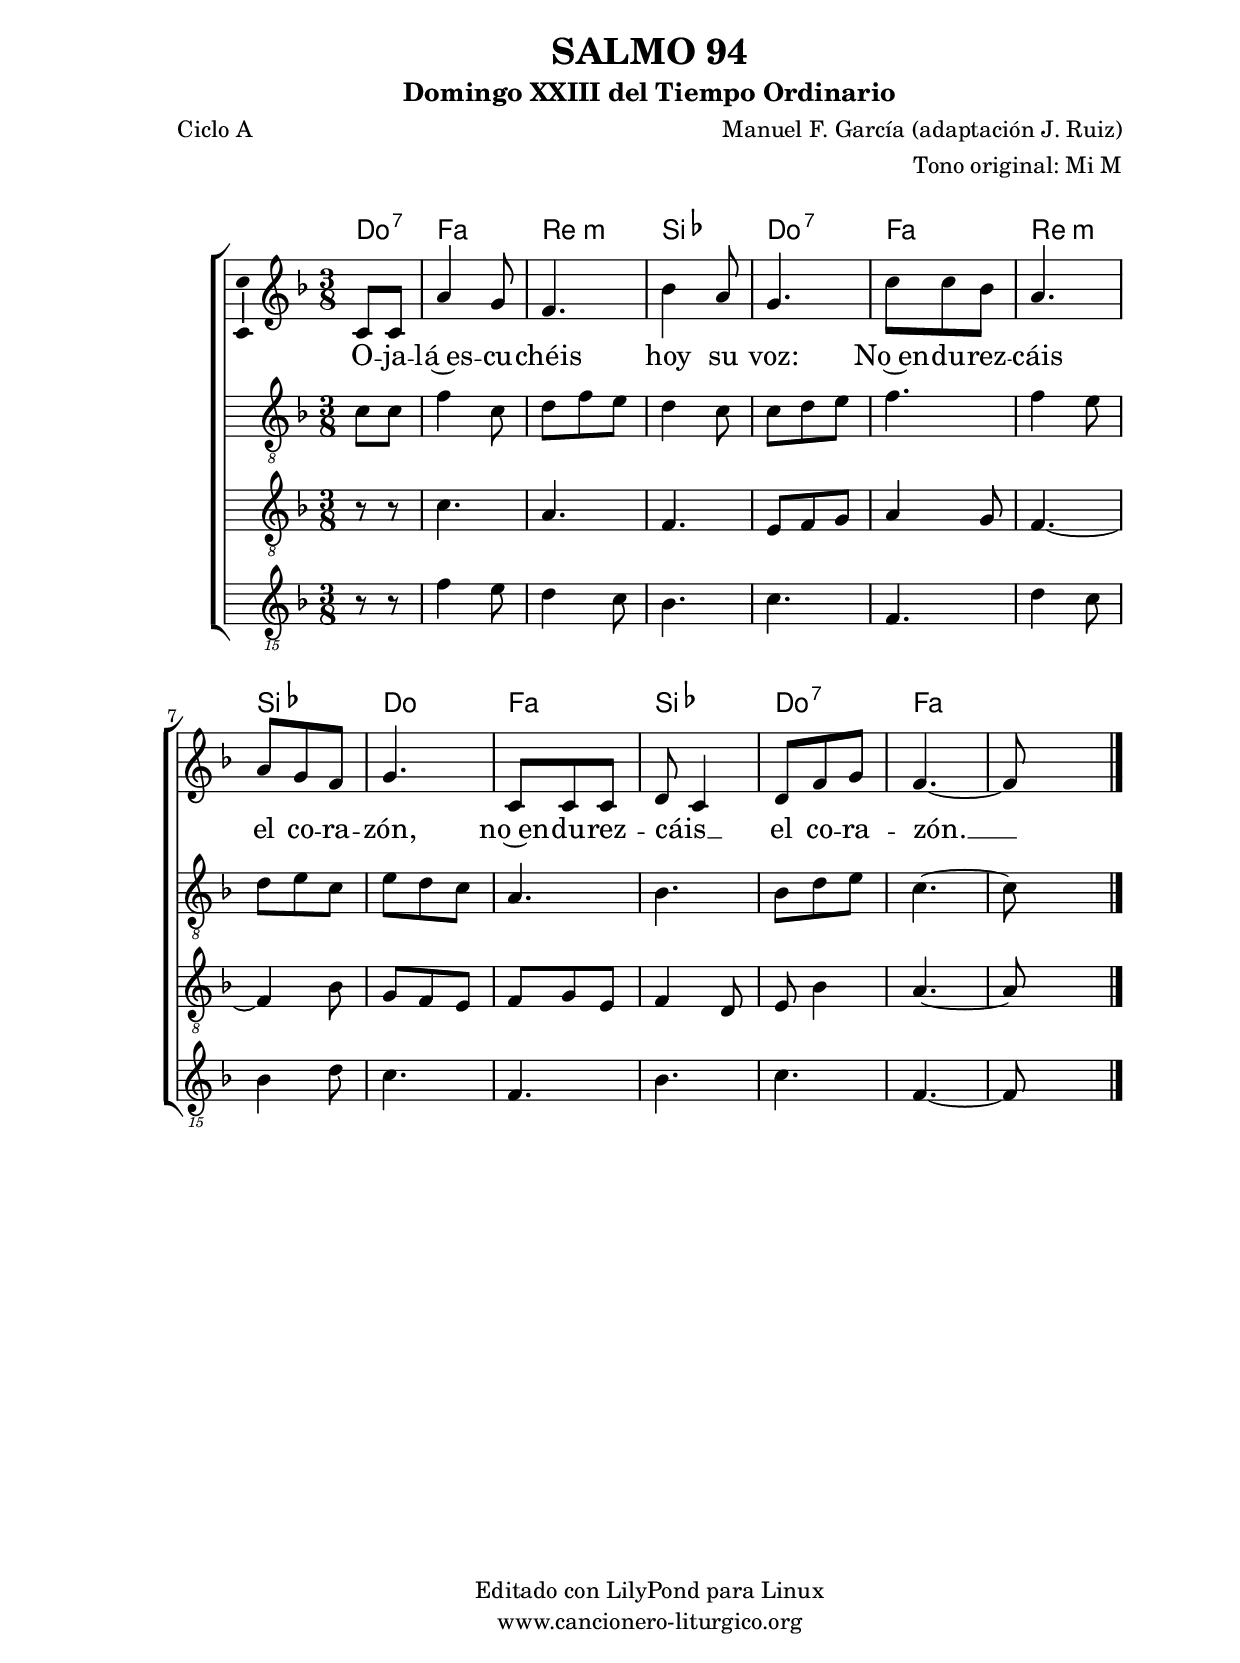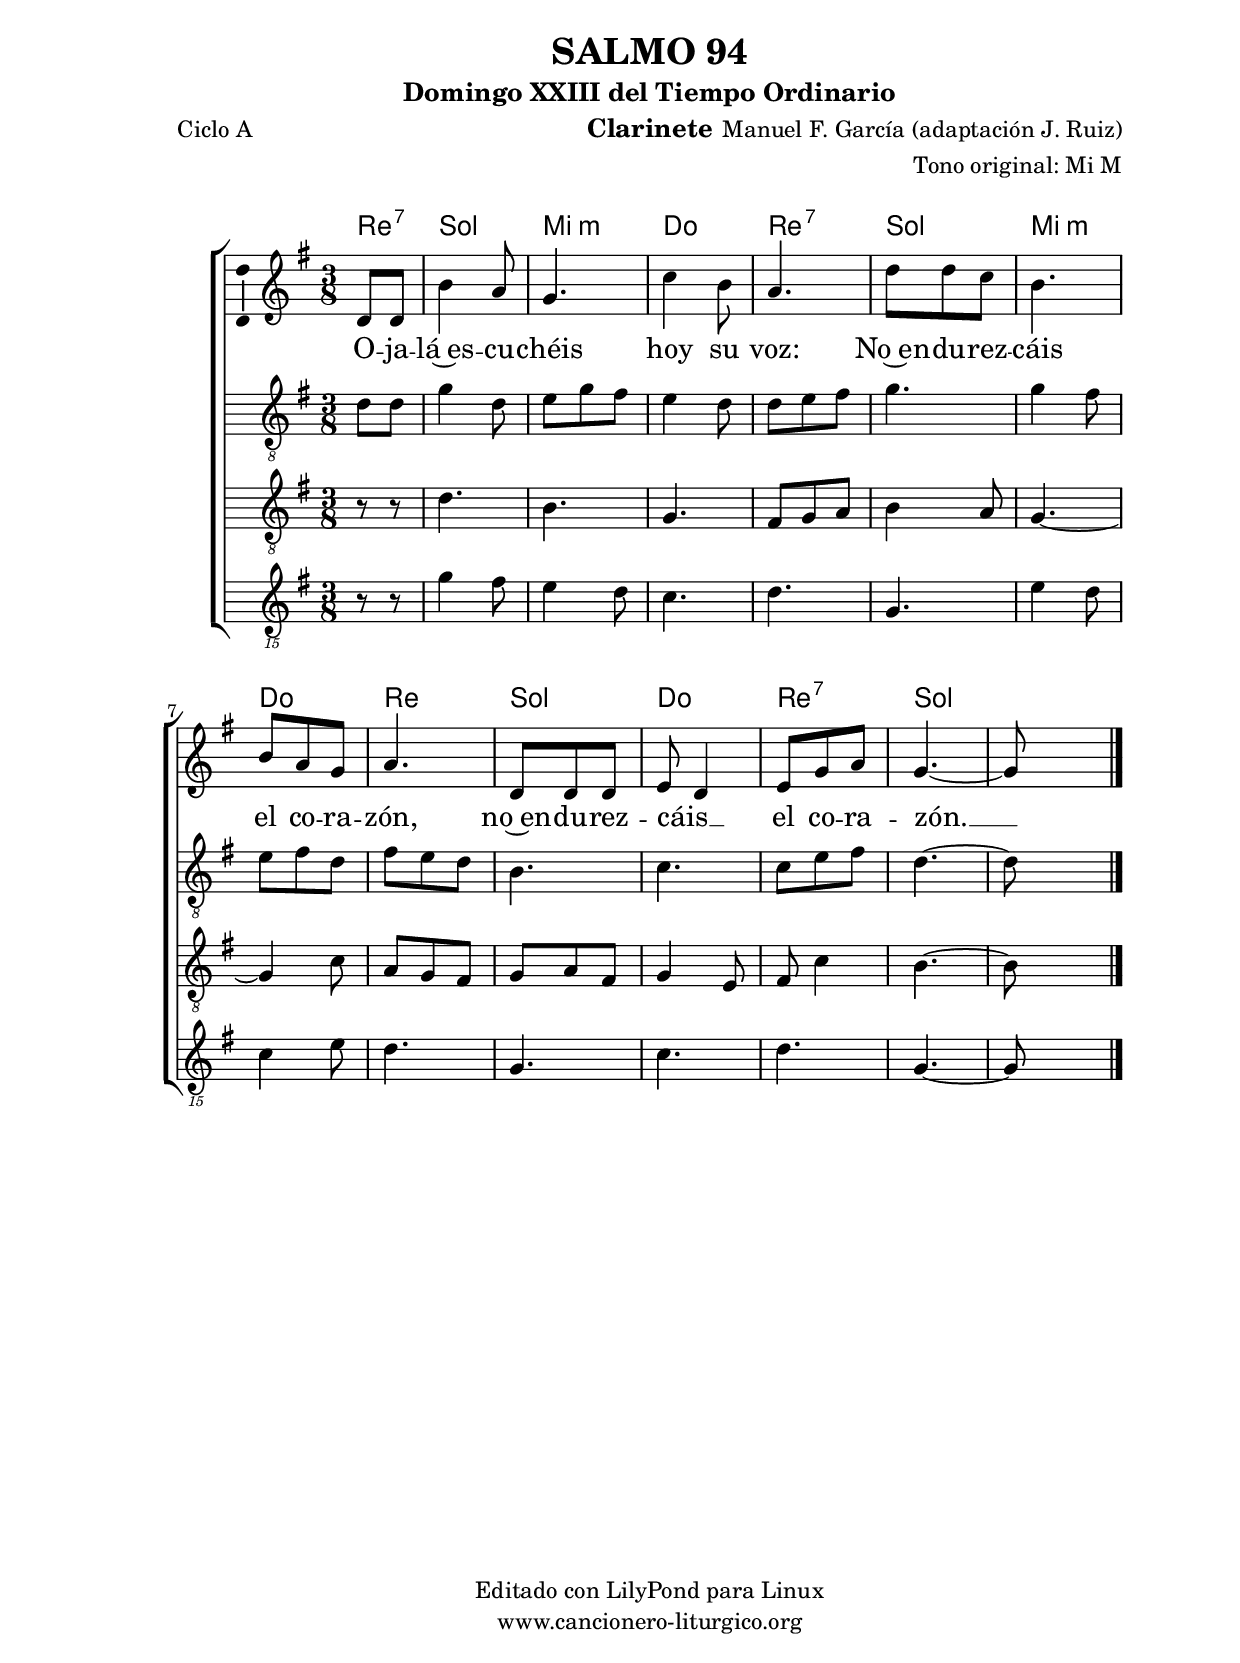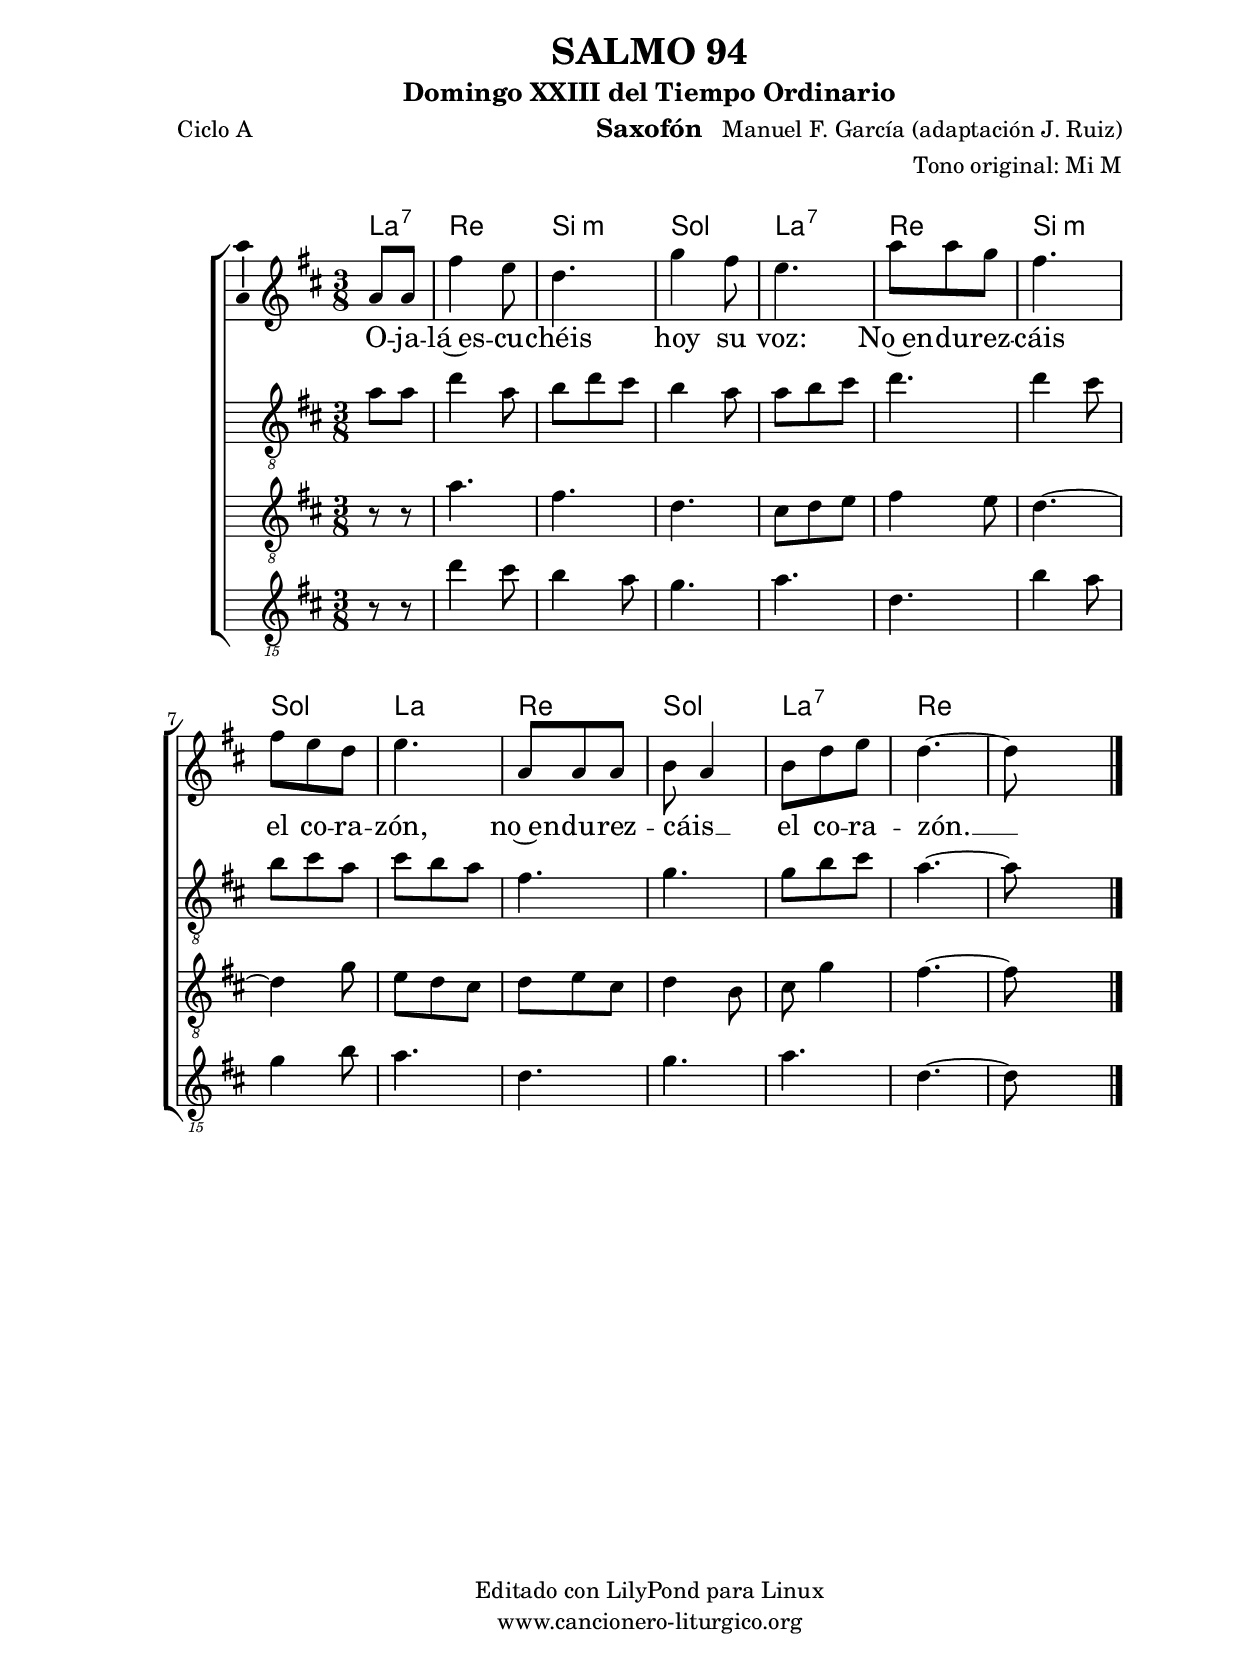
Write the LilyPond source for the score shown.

%
%para convertir .midi en .wav:
%timidity filename.midi -Ow -o finename.wav
%
%
%Para convertir de .wav a .mp3:
%lame -h -m j filename.wav
%
%
%para escuchar el midi:
%timidity nombrefichero.midi
%


%versión de lilypond para la que se ha escrito esta partitura:
\version "2.16.0"

	%Tamaño papel
	#(set-default-paper-size "a4")
	%Tamaño partitura
	#(set-global-staff-size 20)
	%No responde al pulsar sobre una nota
	#(ly:set-option 'point-and-click #f)

%parámetros del encabezamiento:
\header {
	title = "SALMO 94"
	subtitle = "Domingo XXIII del Tiempo Ordinario"
	composer = "Manuel F. García (adaptación J. Ruiz)"
	poet = "Ciclo A"
	meter = ""
	arranger = "Tono original: Mi M"
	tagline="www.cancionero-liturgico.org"
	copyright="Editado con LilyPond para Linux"
	}

%parámetros asociados al papel:
\paper  {
	oddHeaderMarkup = \markup {\fill-line { \on-the-fly #not-first-page \fromproperty #'header:title \on-the-fly #not-first-page \fromproperty #'header:composer }}
	evenHeaderMarkup = \markup {\fill-line { \fromproperty #'header:composer \fromproperty #'header:title }}
	#(set-paper-size "a4")
	print-page-number = ##f
	first-page-number = 1
	print-first-page-number = ##f
%	head-separation = 3.0 \cm
	top-margin = 2.0 \cm
	bottom-margin = 0.5\cm
%%%	bottom-margin = -1.0\cm
	left-margin = 3.0 \cm
	line-width = 16.0 \cm 
	indent = 8\mm
	interscoreline = 2.\mm
	between-system-space = 15\mm
%	para que las partituras no llenen la hoja:
	ragged-bottom = ##t
%	idem para la última hoja:
	ragged-last-bottom = ##f
%	para que las partituras llenen el ancho del papel:
	ragged-last = ##f
	after-title-space = 2.5 \cm
%page-count=1
%system-count=8

	%Flexible Vertical Spacing
%	markup-markup-spacing =
%	#'((basic-distance . 15) (minimum-distance . 15) (padding . 3))
	markup-system-spacing =
	#'((basic-distance . 15) (minimum-distance . 15) (padding . 3))
	system-system-spacing =
	#'((basic-distance . 15) (minimum-distance . 15) (padding . 3))
	score-system-spacing =
	#'((basic-distance . 15) (minimum-distance . 15) (padding . 5))
%	top-system-spacing = % header
%	#'((basic-distance . 8) (minimum-distance . 0) (padding . 3))
%	top-markup-spacing =
%	#'((basic-distance . 20) (minimum-distance . 20) (padding . 3))
	last-bottom-spacing = % footer
	#'((basic-distance . 5) (minimum-distance . 5) (padding . 3))
%	score-markup-spacing =
%	#'((basic-distance . 16) (minimum-distance . 13) (padding . 3))

	}


%parámetros que afectan a toda la partitura:
global =  {
	%clave de sol (G):
	\clef G
	%armadura:
	\transpose e f
	\key e \major
	\tempo 4=90
	\set Score.tempoHideNote = ##t
	}


acordes = {
	\italianChords
	\chordmode {
	\transpose e f
{
b4:7
e4. cis:m a b:7 e cis:m a b e a b:7 e s
	}
	}
}


melodia = 
	\transpose e f
{
	\relative c'{
	\time 3/8

\partial 4
b8 b
gis'4 fis8
e4.
a4 gis8
fis4.
b8 b a
gis4.
gis8 fis e
fis4.
b,8 b b
cis8 b4
cis8 e fis
e4.~
e8 s4

	\bar "|."
	}
	}

melodiados = 
	\transpose e f
{
	\relative c'{
	\time 3/8

\clef "G_8"
b8 b
e4 b8
cis8 e dis
cis4 b8
b8 cis dis
e4.
e4 dis8
cis8 dis b
dis8 cis b
gis4.
a4.
a8 cis dis
b4.~
b8 s4

	\bar "|."
	}
	}

melodiatres = 
	\transpose e f
{
	\relative c'{
	\time 3/8
%\clef F
\clef "G_8"
r8 r
b4.
gis4.
e4.
dis8 e fis
gis4 fis8
e4.~
e4 a8 fis8 e dis
e8 fis dis
e4 cis8
dis8 a'4 gis4.~
gis8 s4

	\bar "|."
	}
	}

melodiacuatro = 
	\transpose e f
{
	\relative c{
	\time 3/8
%\clef F
\clef "G_15"
r8 r
e4 dis8
cis4 b8
a4.
b4.
e,4.
cis'4 b8
a4 cis8
b4.
e,4.
a4.
b4.
e,4.~
e8 s4

	\bar "|."
	}
	}

texto = \lyricmode {
O -- ja -- lá~es -- cu -- chéis hoy su voz: No~en -- du -- rez -- cáis el co -- ra -- zón, no~en -- du -- rez -- cáis __ _ el co -- ra -- zón. __
	}


acordesStaff = \context ChordNames = acordesStaff <<
	\set chordChanges = ##t
	\acordes
	>>


vozStaff = \context Voice = vozStaff
\with {\consists "Ambitus_engraver"}
<<
%	\set Staff.instrumentName = ""
%	\set Staff.shortInstrumentName = ""
%	\set Staff.midiInstrument = #"clarinet"
%	\set Staff.midiInstrument = #"cello"
%	\set Staff.midiInstrument = #"flute"
	\set Staff.midiInstrument = #"electric guitar (jazz)"
%	\set Staff.midiInstrument = #"english horn"
%	\set Staff.midiInstrument = #"violin"
%	\set Staff.midiInstrument = #"glockenspiel"
	\set Staff.midiMinimumVolume = #0.7
	\set Staff.midiMaximumVolume = #0.9
	\global
	\melodia
	>>

vozdosStaff = \context Voice = vozdosStaff
<<
%	\set Staff.instrumentName = "Clarinete 1"
%	\set Staff.shortInstrumentName = "C"
	\override Staff.StaffSymbol #'staff-space = #(magstep -0.35)
	\set Staff.midiInstrument = #"english horn"
	\set Staff.midiMinimumVolume = #0.4
	\set Staff.midiMaximumVolume = #0.5
	\global
	\melodiados
	>>

voztresStaff = \context Voice = voztresStaff
<<
%	\set Staff.instrumentName = "Saxofón"
%	\set Staff.shortInstrumentName = "S"
	\override Staff.StaffSymbol #'staff-space = #(magstep -0.35)
	\set Staff.midiInstrument = #"violin"
	\set Staff.midiMinimumVolume = #0.4
	\set Staff.midiMaximumVolume = #0.5
	\global
	\melodiatres
	>>

vozcuatroStaff = \context Voice = vozcuatroStaff
<<
%	\set Staff.instrumentName = "Saxofón"
%	\set Staff.shortInstrumentName = "S"
	\override Staff.StaffSymbol #'staff-space = #(magstep -0.35)
	\set Staff.midiInstrument = #"violin"
	\set Staff.midiMinimumVolume = #0.4
	\set Staff.midiMaximumVolume = #0.5
	\global
	\melodiacuatro
	>>


textoStaff = \context Lyrics = textoStaff <<
	\lyricsto vozStaff \texto
	>>

\book {
	\score {
		\context ChoirStaff {
%			\override StaffGroup.SystemStartBracket #'collapse-height = #1
%			\override Score.SystemStartBar #'collapse-height = #1
			<<
			\acordesStaff
			\vozStaff
			\textoStaff
			\vozdosStaff
			\voztresStaff
			\vozcuatroStaff
			>>
			}
		\layout {
	    		\context {
				\Lyrics
				\override LyricText #'font-size = #2
				}
	   		 \context {
				\Score
				%fontSize = #3
				\override StaffSymbol #'staff-space = #(magstep +3)
				%\override Beam #'thickness = #0.55
				%\override SpacingSpanner #'spacing-increment = #1.0
				%\override Slur #'height-limit = #1.5
				}
			}
		}
	\score {
		\unfoldRepeats
		\context ChoirStaff {
			<<
			\acordesStaff
			\vozStaff
			\vozdosStaff
			\voztresStaff
			\vozcuatroStaff
			>>
			}
		\midi {
	  		\context {
	  			\Score
				tempoWholesPerMinute = #(ly:make-moment 70 4)
				}
			}
		}
	}

%Partitura para clarinete
#(define output-suffix "C")
\book {
	\header{
		instrument = "Clarinete"
		}
	\score {
		\context ChoirStaff {
%			\override StaffGroup.SystemStartBracket #'collapse-height = #1
%			\override Score.SystemStartBar #'collapse-height = #1
\transpose c d
			<<
			\acordesStaff
			\vozStaff
			\textoStaff
			\vozdosStaff
			\voztresStaff
			\vozcuatroStaff
			>>
			}
		\layout {
	    		\context {
				\Lyrics
				\override LyricText #'font-size = #2
				}
	   		 \context {
				\Score
				%fontSize = #3
				\override StaffSymbol #'staff-space = #(magstep +3)
				%\override Beam #'thickness = #0.55
				%\override SpacingSpanner #'spacing-increment = #1.0
				%\override Slur #'height-limit = #1.5
				}
			}
		}
	}

%Partitura para saxofón
#(define output-suffix "S")
\book {
	\header{
		instrument = "Saxofón"
		}
	\score {
		\context ChoirStaff {
%			\override StaffGroup.SystemStartBracket #'collapse-height = #1
%			\override Score.SystemStartBar #'collapse-height = #1
\transpose c a
			<<
			\acordesStaff
			\vozStaff
			\textoStaff
			\vozdosStaff
			\voztresStaff
			\vozcuatroStaff
			>>
			}
		\layout {
	    		\context {
				\Lyrics
				\override LyricText #'font-size = #2
				}
	   		 \context {
				\Score
				%fontSize = #3
				\override StaffSymbol #'staff-space = #(magstep +3)
				%\override Beam #'thickness = #0.55
				%\override SpacingSpanner #'spacing-increment = #1.0
				%\override Slur #'height-limit = #1.5
				}
			}
		}
	}

